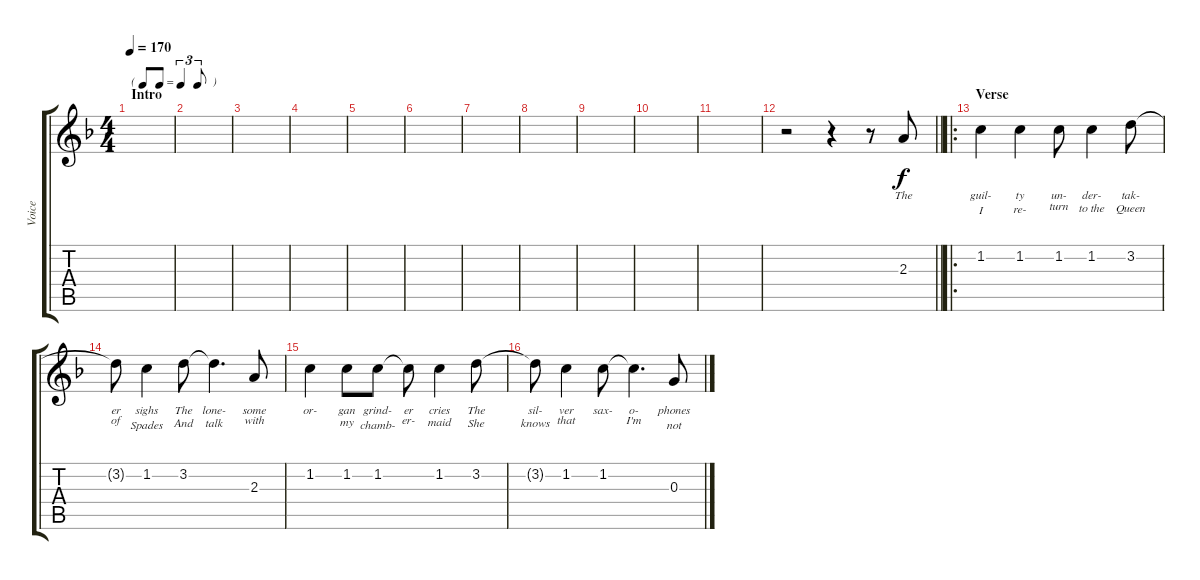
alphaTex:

\track ("Voice" "Voice") {instrument electricguitarjazz}
\staff {score tabs}
\tuning (E4 B3 G3 D3 A2 E2) {hide}
\ts (4 4)
\tf triplet8th
\section ("" "Intro")
\tempo 170
\clef g2
\ks f
|
|
|
|
|
|
|
|
|
|
|
\barLineRight lightlight
r.2 r.4 r.8 2.3.8{lyrics (0 "The") lyrics (1 "") lyrics (2 "") lyrics (3 "") lyrics (4 "")} |
\ro
\section ("" "Verse")
1.2.4{lyrics (0 "guil-") lyrics (1 "I") lyrics (2 "") lyrics (3 "") lyrics (4 "")} 1.2.4{lyrics (0 "ty") lyrics (1 "re-") lyrics (2 "") lyrics (3 "") lyrics (4 "")} 1.2.8{lyrics (0 "un-") lyrics (1 "turn") lyrics (2 "") lyrics (3 "") lyrics (4 "")} 1.2.4{lyrics (0 "der-") lyrics (1 "to the") lyrics (2 "") lyrics (3 "") lyrics (4 "")} 3.2.8{lyrics (0 "tak-") lyrics (1 "Queen") lyrics (2 "") lyrics (3 "") lyrics (4 "")} |
3.2{t}.8{lyrics (0 "er") lyrics (1 "of") lyrics (2 "") lyrics (3 "") lyrics (4 "")} 1.2.4{lyrics (0 "sighs") lyrics (1 "Spades") lyrics (2 "") lyrics (3 "") lyrics (4 "")} 3.2.8{lyrics (0 "The") lyrics (1 "And") lyrics (2 "") lyrics (3 "") lyrics (4 "")} 3.2{t}.4{d lyrics (0 "lone-") lyrics (1 "talk") lyrics (2 "") lyrics (3 "") lyrics (4 "")} 2.3.8{lyrics (0 "some") lyrics (1 "with") lyrics (2 "") lyrics (3 "") lyrics (4 "")} |
1.2.4{lyrics (0 "or-") lyrics (1 "") lyrics (2 "") lyrics (3 "") lyrics (4 "")} 1.2.8{lyrics (0 "gan") lyrics (1 "my") lyrics (2 "") lyrics (3 "") lyrics (4 "")} 1.2.8{lyrics (0 "grind-") lyrics (1 "chamb-") lyrics (2 "") lyrics (3 "") lyrics (4 "")} 1.2{t}.8{lyrics (0 "er") lyrics (1 "er-") lyrics (2 "") lyrics (3 "") lyrics (4 "")} 1.2.4{lyrics (0 "cries") lyrics (1 "maid") lyrics (2 "") lyrics (3 "") lyrics (4 "")} 3.2.8{lyrics (0 "The") lyrics (1 "She") lyrics (2 "") lyrics (3 "") lyrics (4 "")} |
3.2{t}.8{lyrics (0 "sil-") lyrics (1 "knows") lyrics (2 "") lyrics (3 "") lyrics (4 "")} 1.2.4{lyrics (0 "ver") lyrics (1 "that") lyrics (2 "") lyrics (3 "") lyrics (4 "")} 1.2.8{lyrics (0 "sax-") lyrics (1 "") lyrics (2 "") lyrics (3 "") lyrics (4 "")} 1.2{t}.4{d lyrics (0 "o-") lyrics (1 "I'm") lyrics (2 "") lyrics (3 "") lyrics (4 "")} 0.3.8{lyrics (0 "phones") lyrics (1 "not") lyrics (2 "") lyrics (3 "") lyrics (4 "")}
